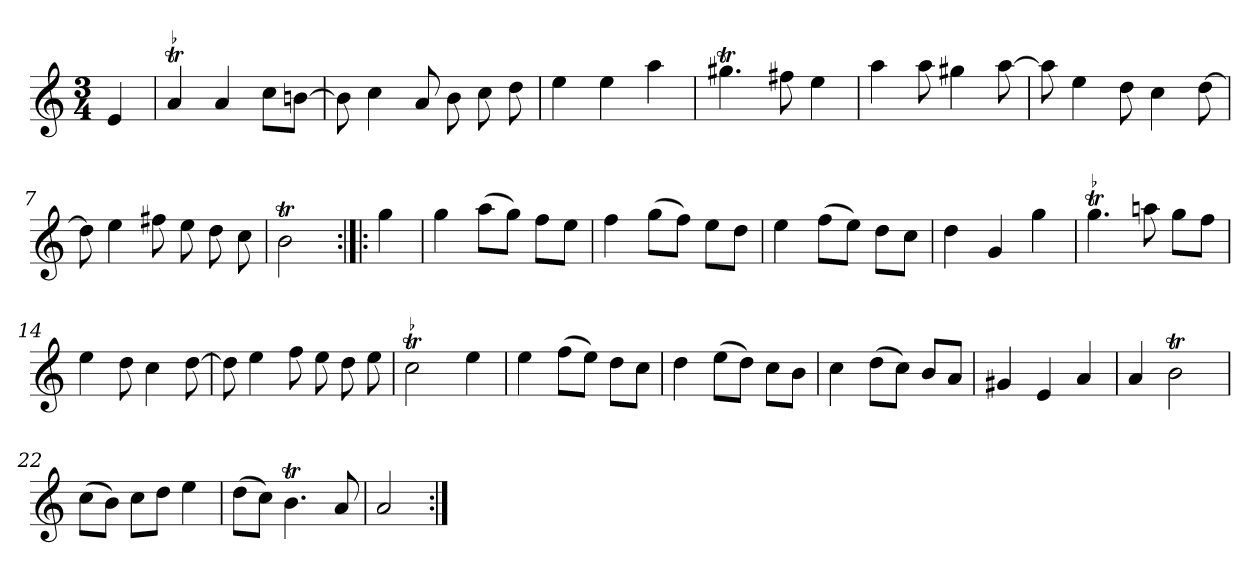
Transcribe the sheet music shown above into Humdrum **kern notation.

**kern
*part1
*staff1
*clefG2
*k[]
*a:
*M3/4
*MM120
=
4e
=1
!LO:TR:acc=-
4at
4a
8cc\L
[8bn\J
=2
8b]
4cc
8a
8b
8cc
8dd
=3
4ee
4ee
4aa
=4
4.gg#Xt
8ff#X
4ee
=5
4aa
8aa
4gg#X
[8aa
=6
8aa]
4ee
8dd
4cc
[8dd
=7
8dd]
4ee
8ff#X
8ee
8dd
8cc
=8
2bt
=:|!|:
4gg
=9
4gg
(8aa\L
8gg\J)
8ff\L
8ee\J
=10
4ff
(8gg\L
8ff\J)
8ee\L
8dd\J
=11
4ee
(8ff\L
8ee\J)
8dd\L
8cc\J
=12
4dd
4g
4gg
=13
!LO:TR:acc=-
4.ggt
8aan
8gg\L
8ff\J
=14
4ee
8dd
4cc
[8dd
=15
8dd]
4ee
8ff
8ee
8dd
8ee
=16
!LO:TR:acc=-
2cct
4ee
=17
4ee
(8ff\L
8ee\J)
8dd\L
8cc\J
=18
4dd
(8ee\L
8dd\J)
8cc\L
8b\J
=19
4cc
(8dd\L
8cc\J)
8b/L
8a/J
=20
4g#X
4e
4a
=21
4a
2bt
=22
(8cc\L
8b\J)
8cc\L
8dd\J
4ee
=23
(8dd\L
8cc\J)
4.bt
8a
=24
2a
=:|!
*-
